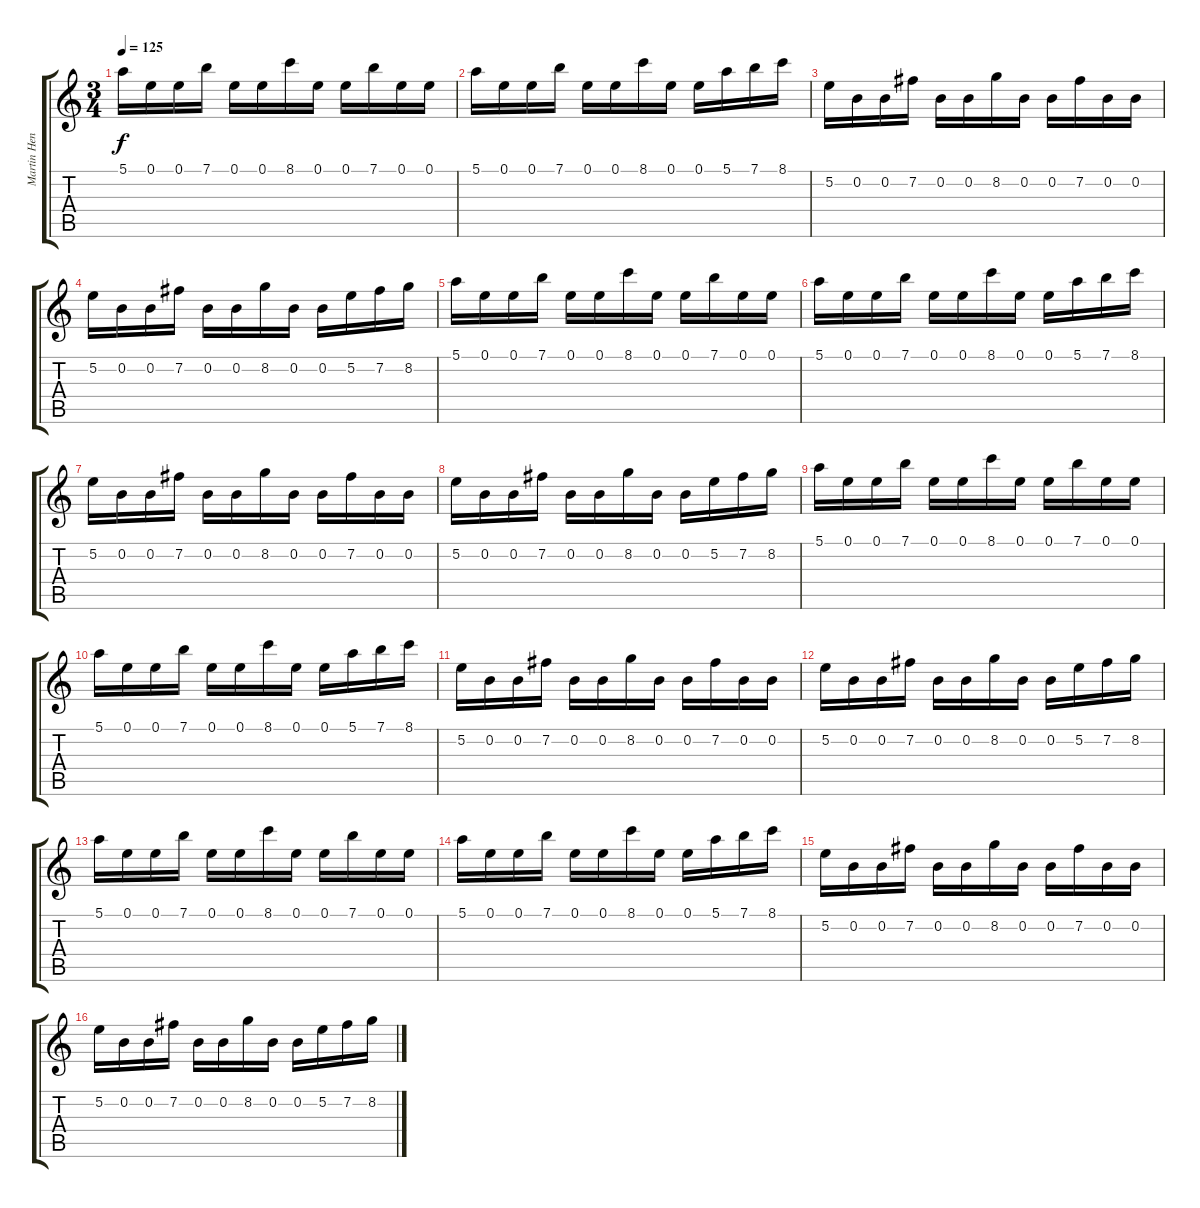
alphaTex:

\track ("Martin Henriksson" "Martin Hen") {instrument distortionguitar}
\staff {score tabs}
\tuning (E4 B3 G3 D3 A2 E2) {hide}
\ts (3 4)
\tempo 125
\clef g2
\ks c
5.1.16{dy f instrument distortionguitar} 0.1.16 0.1.16 7.1.16 0.1.16 0.1.16 8.1.16 0.1.16 0.1.16 7.1.16 0.1.16 0.1.16 |
5.1.16 0.1.16 0.1.16 7.1.16 0.1.16 0.1.16 8.1.16 0.1.16 0.1.16 5.1.16 7.1.16 8.1.16 |
5.2.16 0.2.16 0.2.16 7.2.16 0.2.16 0.2.16 8.2.16 0.2.16 0.2.16 7.2.16 0.2.16 0.2.16 |
5.2.16 0.2.16 0.2.16 7.2.16 0.2.16 0.2.16 8.2.16 0.2.16 0.2.16 5.2.16 7.2.16 8.2.16 |
5.1.16 0.1.16 0.1.16 7.1.16 0.1.16 0.1.16 8.1.16 0.1.16 0.1.16 7.1.16 0.1.16 0.1.16 |
5.1.16 0.1.16 0.1.16 7.1.16 0.1.16 0.1.16 8.1.16 0.1.16 0.1.16 5.1.16 7.1.16 8.1.16 |
5.2.16 0.2.16 0.2.16 7.2.16 0.2.16 0.2.16 8.2.16 0.2.16 0.2.16 7.2.16 0.2.16 0.2.16 |
5.2.16 0.2.16 0.2.16 7.2.16 0.2.16 0.2.16 8.2.16 0.2.16 0.2.16 5.2.16 7.2.16 8.2.16 |
5.1.16 0.1.16 0.1.16 7.1.16 0.1.16 0.1.16 8.1.16 0.1.16 0.1.16 7.1.16 0.1.16 0.1.16 |
5.1.16 0.1.16 0.1.16 7.1.16 0.1.16 0.1.16 8.1.16 0.1.16 0.1.16 5.1.16 7.1.16 8.1.16 |
5.2.16 0.2.16 0.2.16 7.2.16 0.2.16 0.2.16 8.2.16 0.2.16 0.2.16 7.2.16 0.2.16 0.2.16 |
5.2.16 0.2.16 0.2.16 7.2.16 0.2.16 0.2.16 8.2.16 0.2.16 0.2.16 5.2.16 7.2.16 8.2.16 |
5.1.16 0.1.16 0.1.16 7.1.16 0.1.16 0.1.16 8.1.16 0.1.16 0.1.16 7.1.16 0.1.16 0.1.16 |
5.1.16 0.1.16 0.1.16 7.1.16 0.1.16 0.1.16 8.1.16 0.1.16 0.1.16 5.1.16 7.1.16 8.1.16 |
5.2.16 0.2.16 0.2.16 7.2.16 0.2.16 0.2.16 8.2.16 0.2.16 0.2.16 7.2.16 0.2.16 0.2.16 |
5.2.16 0.2.16 0.2.16 7.2.16 0.2.16 0.2.16 8.2.16 0.2.16 0.2.16 5.2.16 7.2.16 8.2.16
